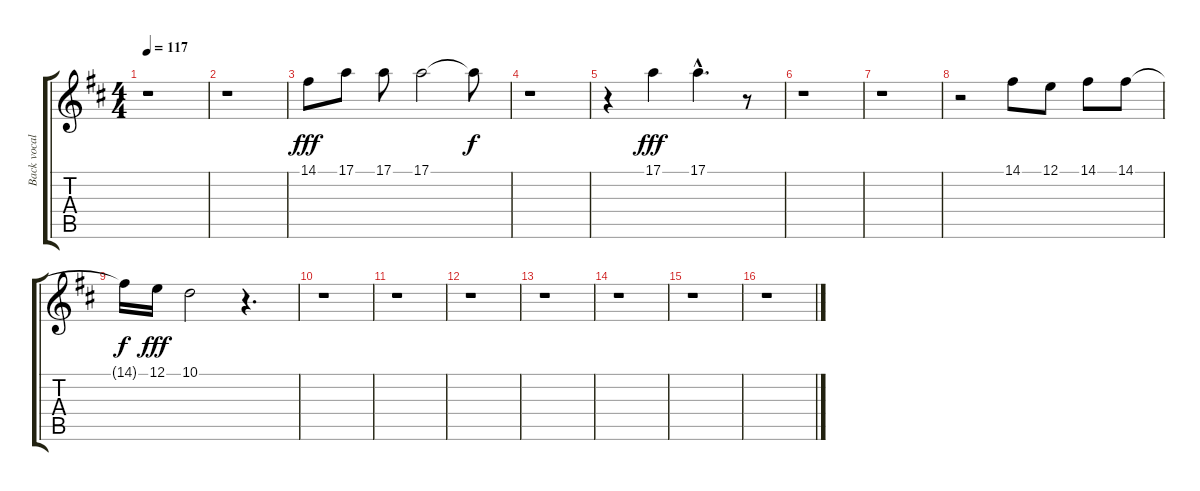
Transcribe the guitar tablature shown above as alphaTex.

\track ("Back vocals" "Back vocal") {instrument stringensemble1}
\staff {score tabs}
\tuning (E4 B3 G3 D3 A2 E2) {hide}
\ts (4 4)
\tempo 117
\clef g2
\ks d
r.1{dy f} |
r.1 |
14.1.8{dy fff} 17.1.8 17.1.8 17.1.2 17.1{t}.8{dy f} |
r.1 |
r.4 17.1.4{dy fff} 17.1{hac}.4{d} r.8 |
r.1 |
r.1 |
r.2 14.1.8 12.1.8 14.1.8 14.1.8 |
14.1{t}.16{dy f} 12.1.16{dy fff} 10.1.2 r.4{d} |
r.1 |
r.1 |
r.1 |
r.1 |
r.1 |
r.1 |
r.1
